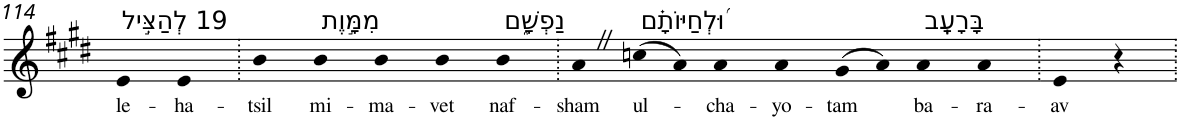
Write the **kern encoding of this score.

**kern	**text
*part1	*part1
*staff1	*staff1
*I"Piano	*
*I'Pno	*
!!LO:PB:g=z
*clefG2	*
*k[f#c#g#d#]	*
*E:	*
=114	=114
!LO:TX:a:t=19 לְהַצִּ֣יל	!
!	!LO:LY:b
4e	le-
!	!LO:LY:b
4e	-ha-
=115.	=115.
!	!LO:LY:b
4b	-tsil
!LO:TX:a:t=מִמָּ֣וֶת	!
!	!LO:LY:b
4b	mi-
!	!LO:LY:b
4b	-ma-
!	!LO:LY:b
4b	-vet
!LO:TX:a:t=נַפְשָׁ֑ם	!
!	!LO:LY:b
4b	naf-
=116.	=116.
!	!LO:LY:b
4aZ	-sham
!LO:TX:a:t=וּ֝לְחַיּוֹתָ֗ם	!
!	!LO:LY:b
(>8ccn	ul-
8a)	.
!	!LO:LY:b
4a	-cha-
!	!LO:LY:b
4a	-yo-
!	!LO:LY:b
(>8g#	-tam
8a)	.
!LO:TX:a:t=בָּרָעָֽב	!
!	!LO:LY:b
4a	ba-
!	!LO:LY:b
4a	-ra-
=117.	=117.
!	!LO:LY:b
4e	-av
4r	.
=.	=.
*-	*-
